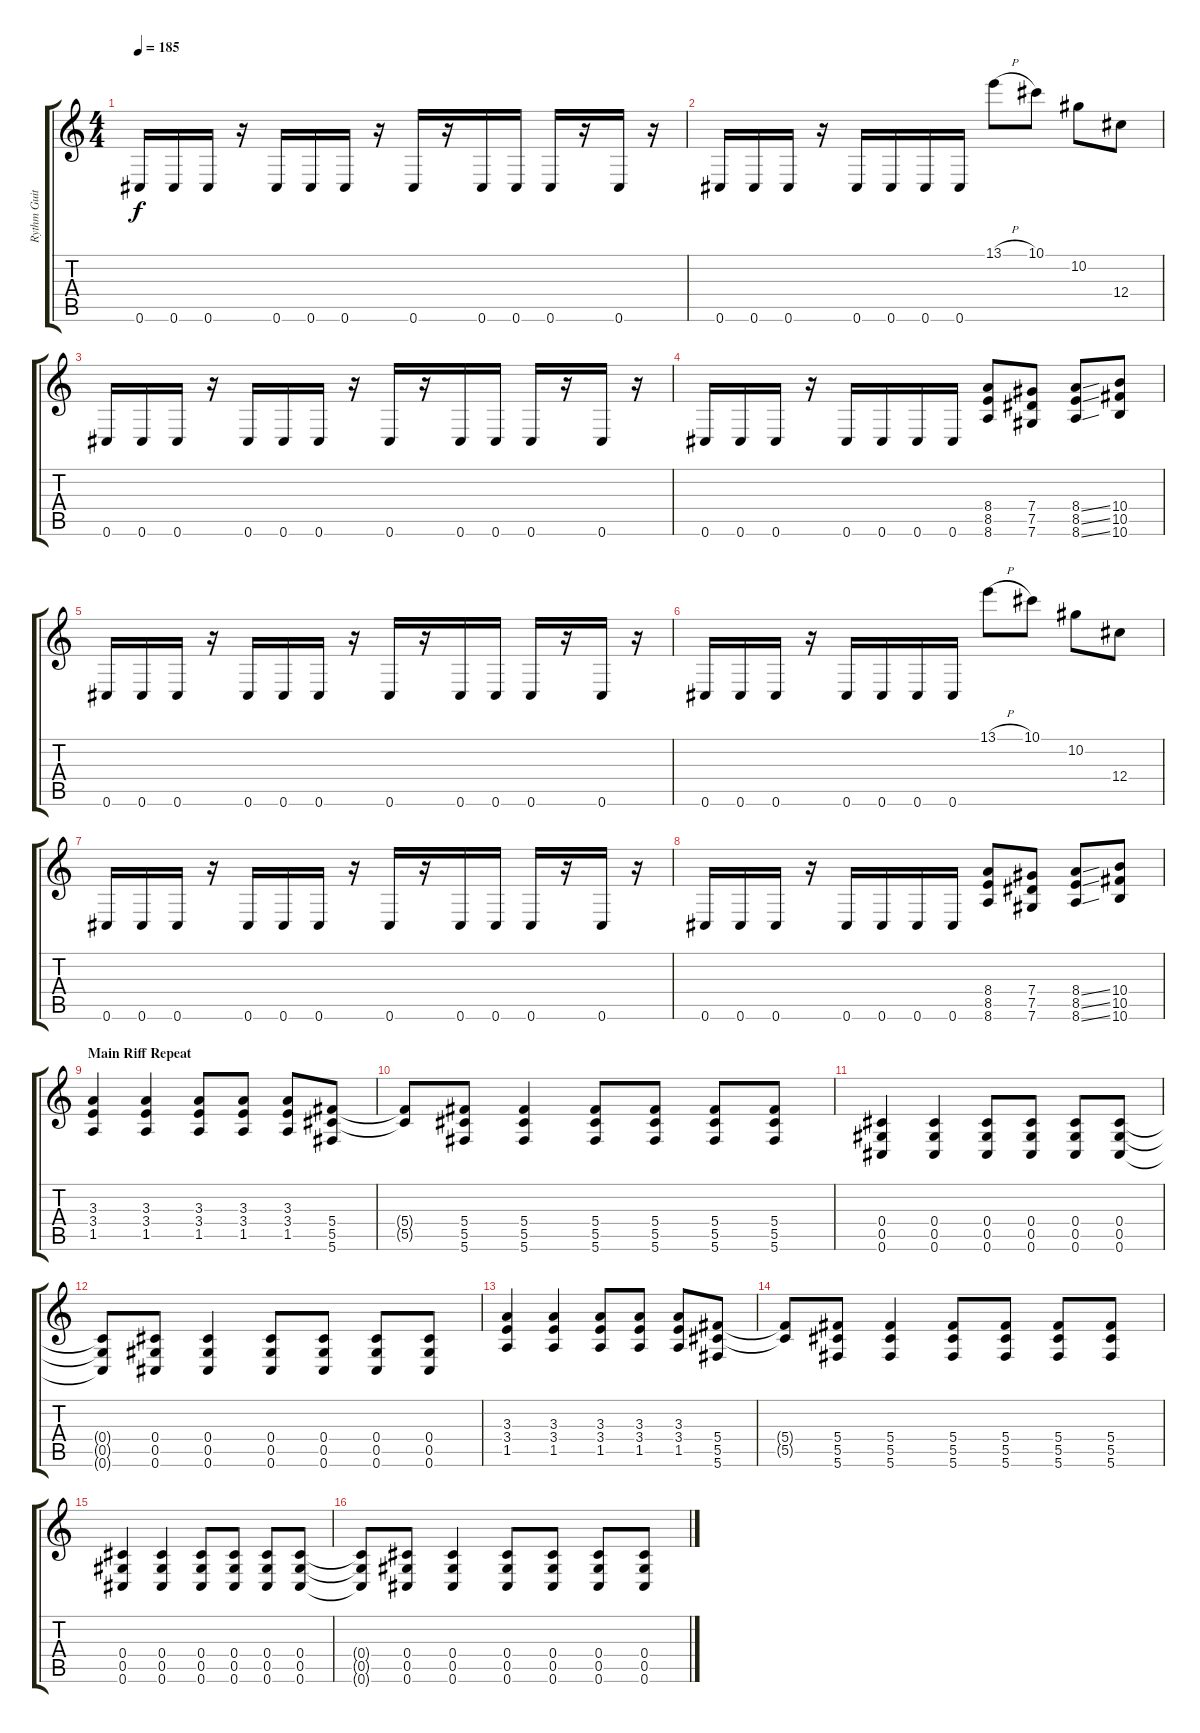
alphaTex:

\track ("Rythm Guitar" "Rythm Guit") {instrument distortionguitar}
\staff {score tabs}
\tuning (Eb4 Bb3 Gb3 Db3 Ab2 Db2) {hide}
\ts (4 4)
\tempo 185
\clef g2
\ks c
0.6.16{dy f} 0.6.16 0.6.16 r.16 0.6.16 0.6.16 0.6.16 r.16 0.6.16 r.16 0.6.16 0.6.16 0.6.16 r.16 0.6.16 r.16 |
0.6.16 0.6.16 0.6.16 r.16 0.6.16 0.6.16 0.6.16 0.6.16 13.1{h}.8 10.1.8 10.2.8 12.4.8 |
0.6.16 0.6.16 0.6.16 r.16 0.6.16 0.6.16 0.6.16 r.16 0.6.16 r.16 0.6.16 0.6.16 0.6.16 r.16 0.6.16 r.16 |
0.6.16 0.6.16 0.6.16 r.16 0.6.16 0.6.16 0.6.16 0.6.16 (8.4 8.5 8.6).8 (7.4 7.5 7.6).8 (8.4{ss} 8.5{ss} 8.6{ss}).8 (10.4 10.5 10.6).8 |
0.6.16 0.6.16 0.6.16 r.16 0.6.16 0.6.16 0.6.16 r.16 0.6.16 r.16 0.6.16 0.6.16 0.6.16 r.16 0.6.16 r.16 |
0.6.16 0.6.16 0.6.16 r.16 0.6.16 0.6.16 0.6.16 0.6.16 13.1{h}.8 10.1.8 10.2.8 12.4.8 |
0.6.16 0.6.16 0.6.16 r.16 0.6.16 0.6.16 0.6.16 r.16 0.6.16 r.16 0.6.16 0.6.16 0.6.16 r.16 0.6.16 r.16 |
0.6.16 0.6.16 0.6.16 r.16 0.6.16 0.6.16 0.6.16 0.6.16 (8.4 8.5 8.6).8 (7.4 7.5 7.6).8 (8.4{ss} 8.5{ss} 8.6{ss}).8 (10.4 10.5 10.6).8 |
\section ("" "Main Riff Repeat")
(3.3 3.4 1.5).4 (3.3 3.4 1.5).4 (3.3 3.4 1.5).8 (3.3 3.4 1.5).8 (3.3 3.4 1.5).8 (5.4 5.5 5.6).8 |
(5.4{t} 5.5{t}).8 (5.4 5.5 5.6).8 (5.4 5.5 5.6).4 (5.4 5.5 5.6).8 (5.4 5.5 5.6).8 (5.4 5.5 5.6).8 (5.4 5.5 5.6).8 |
(0.4 0.5 0.6).4 (0.4 0.5 0.6).4 (0.4 0.5 0.6).8 (0.4 0.5 0.6).8 (0.4 0.5 0.6).8 (0.4 0.5 0.6).8 |
(0.4{t} 0.5{t} 0.6{t}).8 (0.4 0.5 0.6).8 (0.4 0.5 0.6).4 (0.4 0.5 0.6).8 (0.4 0.5 0.6).8 (0.4 0.5 0.6).8 (0.4 0.5 0.6).8 |
(3.3 3.4 1.5).4 (3.3 3.4 1.5).4 (3.3 3.4 1.5).8 (3.3 3.4 1.5).8 (3.3 3.4 1.5).8 (5.4 5.5 5.6).8 |
(5.4{t} 5.5{t}).8 (5.4 5.5 5.6).8 (5.4 5.5 5.6).4 (5.4 5.5 5.6).8 (5.4 5.5 5.6).8 (5.4 5.5 5.6).8 (5.4 5.5 5.6).8 |
(0.4 0.5 0.6).4 (0.4 0.5 0.6).4 (0.4 0.5 0.6).8 (0.4 0.5 0.6).8 (0.4 0.5 0.6).8 (0.4 0.5 0.6).8 |
(0.4{t} 0.5{t} 0.6{t}).8 (0.4 0.5 0.6).8 (0.4 0.5 0.6).4 (0.4 0.5 0.6).8 (0.4 0.5 0.6).8 (0.4 0.5 0.6).8 (0.4 0.5 0.6).8
